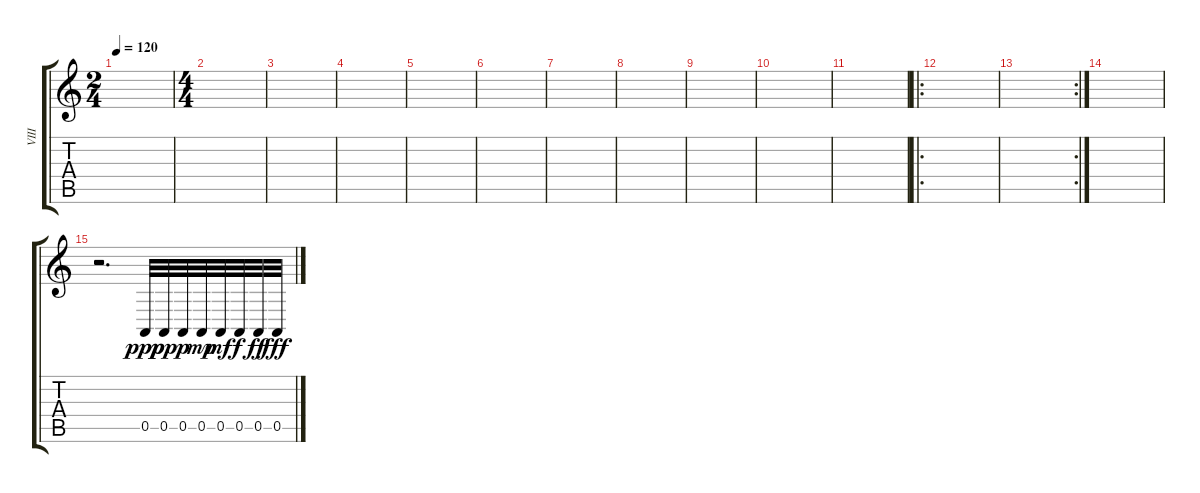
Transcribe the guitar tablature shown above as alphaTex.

\track ("VIII" "VIII") {instrument timpani}
\staff {score tabs}
\tuning (E4 B3 G3 D3 A2 E2) {hide}
\ts (2 4)
\tempo 120
\clef g2
\ks c
|
\ts (4 4)
|
|
|
|
|
|
|
|
|
|
\ro
|
\rc 2
|
|
r.2{d} 0.5.32{dy ppp} 0.5.32{dy pp} 0.5.32{dy p} 0.5.32{dy mp} 0.5.32{dy mf} 0.5.32{dy f} 0.5.32{dy ff} 0.5.32{dy fff}
